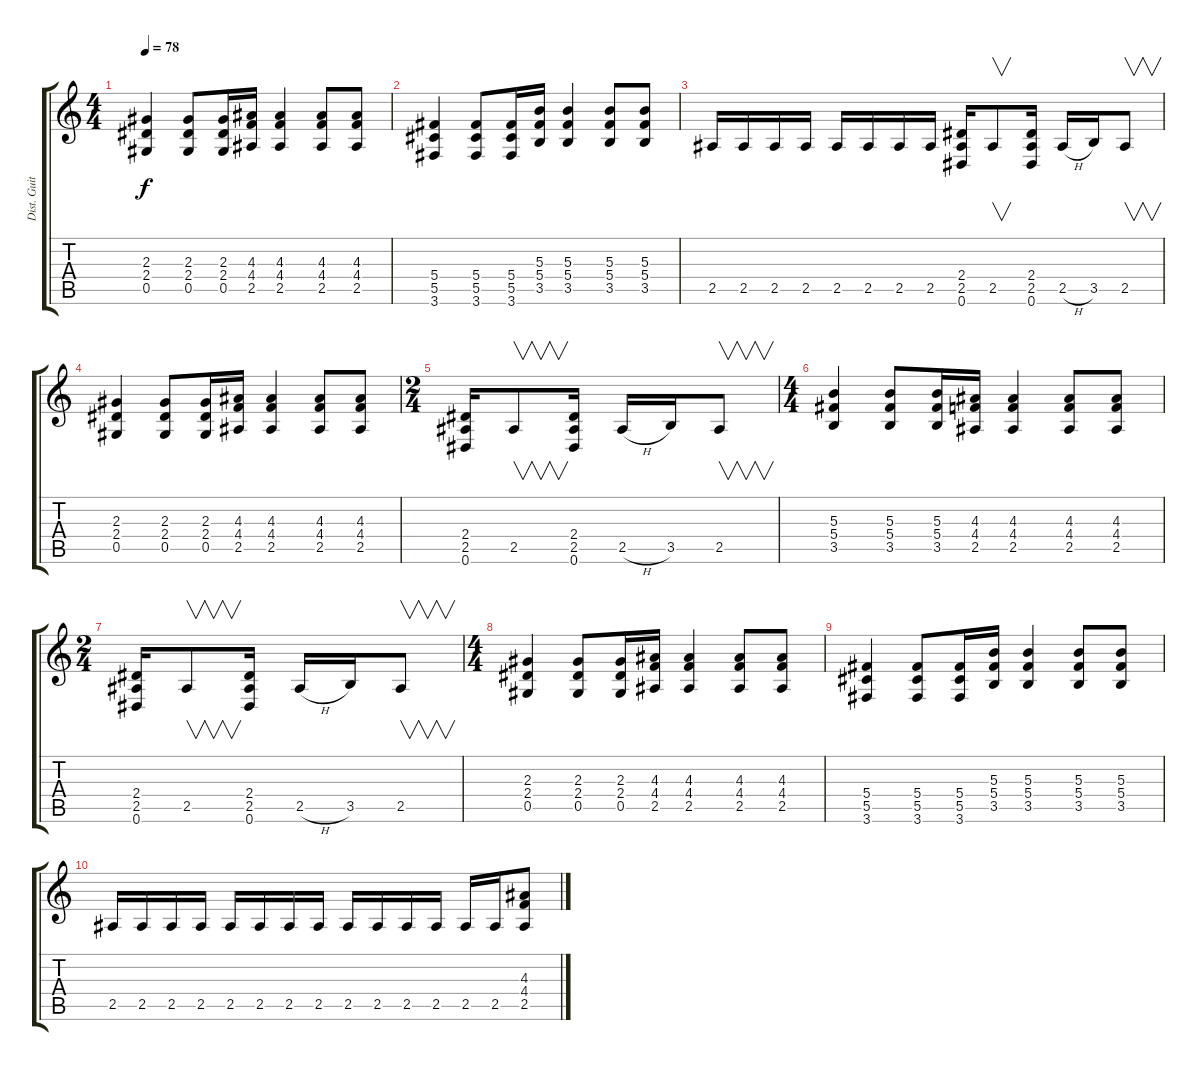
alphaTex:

\track ("Dist. Guitar 2 - Kirk" "Dist. Guit") {instrument distortionguitar}
\staff {score tabs}
\tuning (Eb4 Bb3 Gb3 Db3 Ab2 Eb2) {hide}
\ts (4 4)
\tempo 78
\clef g2
\ks c
(2.3 2.4 0.5).4{dy f} (2.3 2.4 0.5).8 (2.3 2.4 0.5).16 (4.3 4.4 2.5).16 (4.3 4.4 2.5).4 (4.3 4.4 2.5).8 (4.3 4.4 2.5).8 |
(5.4 5.5 3.6).4 (5.4 5.5 3.6).8 (5.4 5.5 3.6).16 (5.3 5.4 3.5).16 (5.3 5.4 3.5).4 (5.3 5.4 3.5).8 (5.3 5.4 3.5).8 |
2.5.16 2.5.16 2.5.16 2.5.16 2.5.16 2.5.16 2.5.16 2.5.16 (2.4 2.5 0.6).16 2.5.8{v} (2.4 2.5 0.6).16 2.5{h}.16 3.5.16 2.5.8{v} |
(2.3 2.4 0.5).4 (2.3 2.4 0.5).8 (2.3 2.4 0.5).16 (4.3 4.4 2.5).16 (4.3 4.4 2.5).4 (4.3 4.4 2.5).8 (4.3 4.4 2.5).8 |
\ts (2 4)
(2.4 2.5 0.6).16 2.5.8{v} (2.4 2.5 0.6).16 2.5{h}.16 3.5.16 2.5.8{v} |
\ts (4 4)
(5.3 5.4 3.5).4 (5.3 5.4 3.5).8 (5.3 5.4 3.5).16 (4.3 4.4 2.5).16 (4.3 4.4 2.5).4 (4.3 4.4 2.5).8 (4.3 4.4 2.5).8 |
\ts (2 4)
(2.4 2.5 0.6).16 2.5.8{v} (2.4 2.5 0.6).16 2.5{h}.16 3.5.16 2.5.8{v} |
\ts (4 4)
(2.3 2.4 0.5).4 (2.3 2.4 0.5).8 (2.3 2.4 0.5).16 (4.3 4.4 2.5).16 (4.3 4.4 2.5).4 (4.3 4.4 2.5).8 (4.3 4.4 2.5).8 |
(5.4 5.5 3.6).4 (5.4 5.5 3.6).8 (5.4 5.5 3.6).16 (5.3 5.4 3.5).16 (5.3 5.4 3.5).4 (5.3 5.4 3.5).8 (5.3 5.4 3.5).8 |
2.5.16 2.5.16 2.5.16 2.5.16 2.5.16 2.5.16 2.5.16 2.5.16 2.5.16 2.5.16 2.5.16 2.5.16 2.5.16 2.5.16 (4.3 4.4 2.5).8
